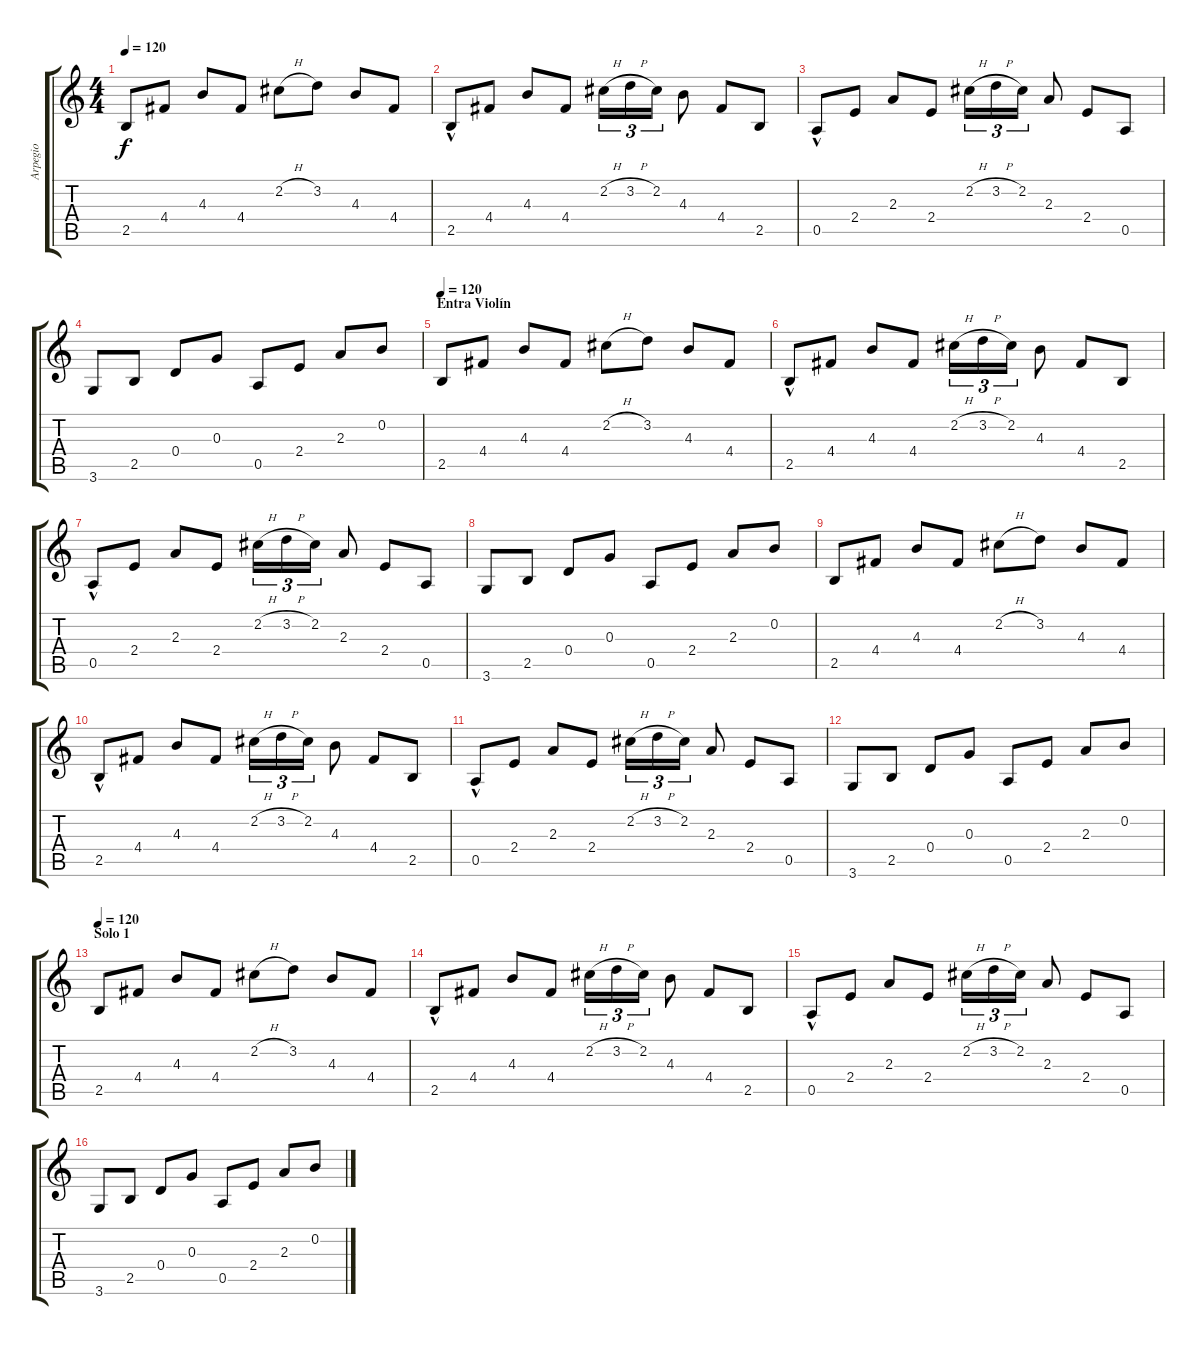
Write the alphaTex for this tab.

\track ("Arpegio" "Arpegio") {instrument electricguitarclean}
\staff {score tabs}
\tuning (E4 B3 G3 D3 A2 E2) {hide}
\ts (4 4)
\tempo 120
\clef g2
\ks c
2.5.8{dy f} 4.4.8 4.3.8 4.4.8 2.2{h}.8 3.2.8 4.3.8 4.4.8 |
2.5{hac}.8 4.4.8 4.3.8 4.4.8 2.2{h}.16{tu (3 2)} 3.2{h}.16{tu (3 2)} 2.2.16{tu (3 2)} 4.3.8 4.4.8 2.5.8 |
0.5{hac}.8 2.4.8 2.3.8 2.4.8 2.2{h}.16{tu (3 2)} 3.2{h}.16{tu (3 2)} 2.2.16{tu (3 2)} 2.3.8 2.4.8 0.5.8 |
3.6.8 2.5.8 0.4.8 0.3.8 0.5.8 2.4.8 2.3.8 0.2.8 |
\section ("" "Entra Violín")
\tempo 120
2.5.8 4.4.8 4.3.8 4.4.8 2.2{h}.8 3.2.8 4.3.8 4.4.8 |
2.5{hac}.8 4.4.8 4.3.8 4.4.8 2.2{h}.16{tu (3 2)} 3.2{h}.16{tu (3 2)} 2.2.16{tu (3 2)} 4.3.8 4.4.8 2.5.8 |
0.5{hac}.8 2.4.8 2.3.8 2.4.8 2.2{h}.16{tu (3 2)} 3.2{h}.16{tu (3 2)} 2.2.16{tu (3 2)} 2.3.8 2.4.8 0.5.8 |
3.6.8 2.5.8 0.4.8 0.3.8 0.5.8 2.4.8 2.3.8 0.2.8 |
2.5.8 4.4.8 4.3.8 4.4.8 2.2{h}.8 3.2.8 4.3.8 4.4.8 |
2.5{hac}.8 4.4.8 4.3.8 4.4.8 2.2{h}.16{tu (3 2)} 3.2{h}.16{tu (3 2)} 2.2.16{tu (3 2)} 4.3.8 4.4.8 2.5.8 |
0.5{hac}.8 2.4.8 2.3.8 2.4.8 2.2{h}.16{tu (3 2)} 3.2{h}.16{tu (3 2)} 2.2.16{tu (3 2)} 2.3.8 2.4.8 0.5.8 |
3.6.8 2.5.8 0.4.8 0.3.8 0.5.8 2.4.8 2.3.8 0.2.8 |
\section ("" "Solo 1")
\tempo 120
2.5.8 4.4.8 4.3.8 4.4.8 2.2{h}.8 3.2.8 4.3.8 4.4.8 |
2.5{hac}.8 4.4.8 4.3.8 4.4.8 2.2{h}.16{tu (3 2)} 3.2{h}.16{tu (3 2)} 2.2.16{tu (3 2)} 4.3.8 4.4.8 2.5.8 |
0.5{hac}.8 2.4.8 2.3.8 2.4.8 2.2{h}.16{tu (3 2)} 3.2{h}.16{tu (3 2)} 2.2.16{tu (3 2)} 2.3.8 2.4.8 0.5.8 |
3.6.8 2.5.8 0.4.8 0.3.8 0.5.8 2.4.8 2.3.8 0.2.8
